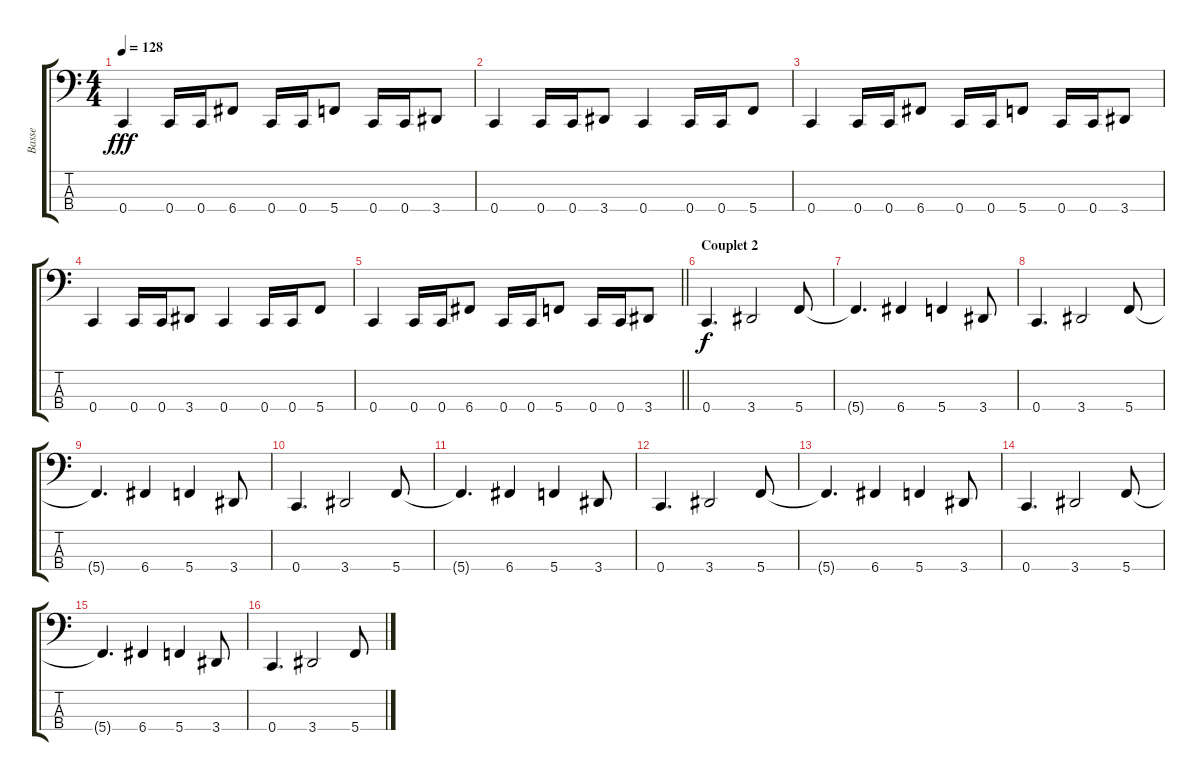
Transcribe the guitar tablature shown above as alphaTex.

\track ("Basse" "Basse") {instrument electricbassfinger}
\staff {score tabs}
\tuning (F2 C2 G1 C1) {hide}
\ts (4 4)
\tempo 128
\clef f4
\ks c
0.4.4{dy fff} 0.4.16 0.4.16 6.4.8 0.4.16 0.4.16 5.4.8 0.4.16 0.4.16 3.4.8 |
0.4.4 0.4.16 0.4.16 3.4.8 0.4.4 0.4.16 0.4.16 5.4.8 |
0.4.4 0.4.16 0.4.16 6.4.8 0.4.16 0.4.16 5.4.8 0.4.16 0.4.16 3.4.8 |
0.4.4 0.4.16 0.4.16 3.4.8 0.4.4 0.4.16 0.4.16 5.4.8 |
\barLineRight lightlight
0.4.4 0.4.16 0.4.16 6.4.8 0.4.16 0.4.16 5.4.8 0.4.16 0.4.16 3.4.8 |
\section ("" "Couplet 2")
0.4.4{d dy f} 3.4.2 5.4.8 |
5.4{t}.4{d} 6.4.4 5.4.4 3.4.8 |
0.4.4{d} 3.4.2 5.4.8 |
5.4{t}.4{d} 6.4.4 5.4.4 3.4.8 |
0.4.4{d} 3.4.2 5.4.8 |
5.4{t}.4{d} 6.4.4 5.4.4 3.4.8 |
0.4.4{d} 3.4.2 5.4.8 |
5.4{t}.4{d} 6.4.4 5.4.4 3.4.8 |
0.4.4{d} 3.4.2 5.4.8 |
5.4{t}.4{d} 6.4.4 5.4.4 3.4.8 |
0.4.4{d} 3.4.2 5.4.8
